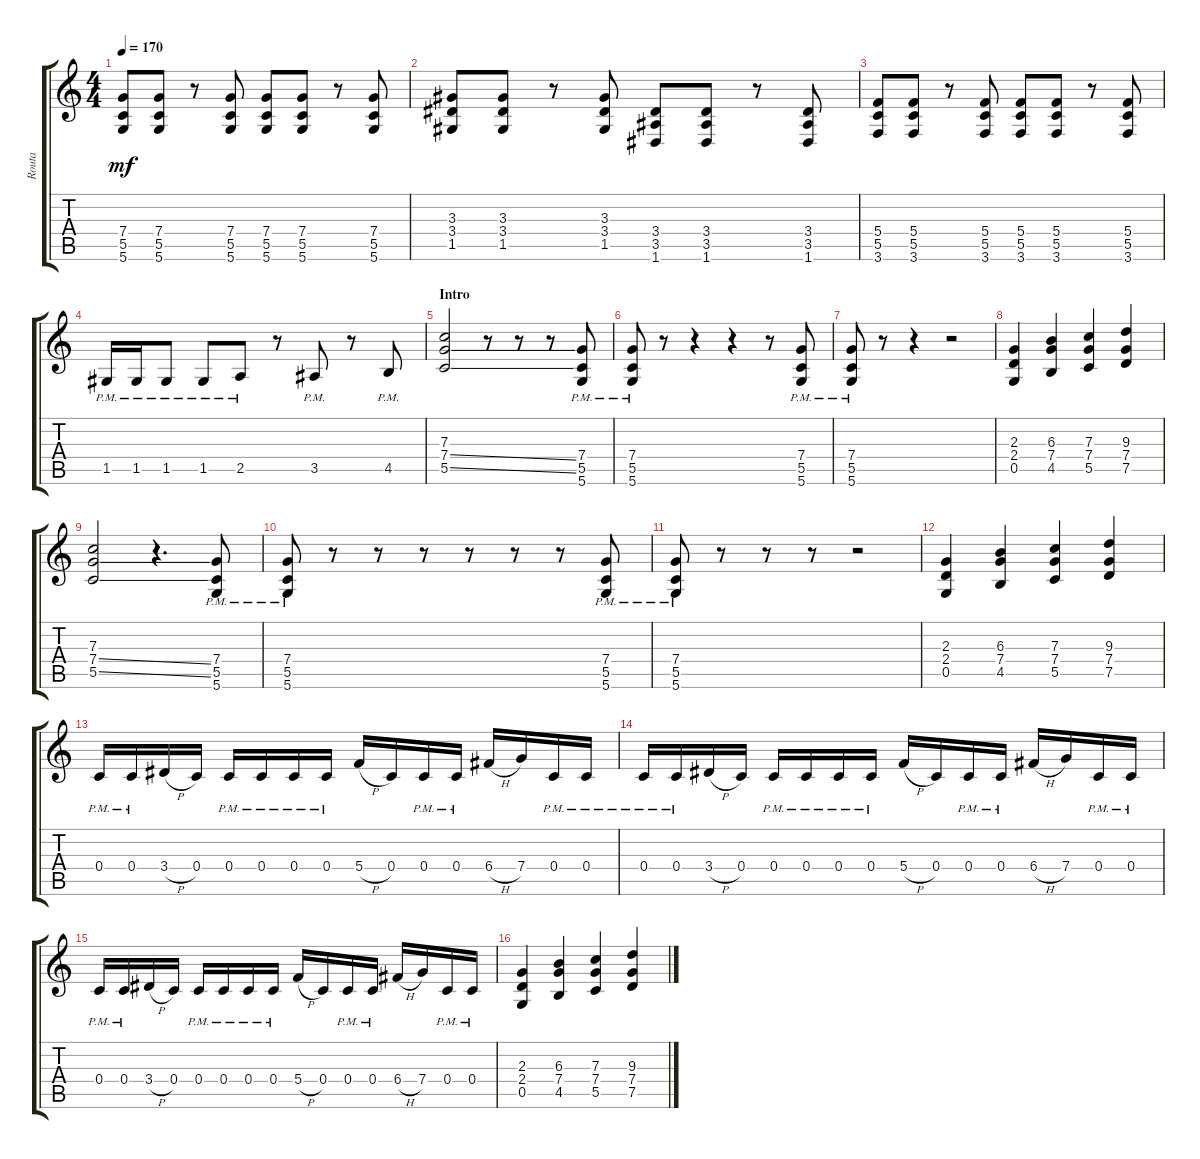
\track ("Routa" "Routa") {instrument distortionguitar}
\staff {score tabs}
\tuning (D4 A3 F3 C3 G2 D2) {hide}
\ts (4 4)
\tempo 170
\clef g2
\ks c
(7.4 5.5 5.6).8{dy mf} (7.4 5.5 5.6).8 r.8 (7.4 5.5 5.6).8 (7.4 5.5 5.6).8 (7.4 5.5 5.6).8 r.8 (7.4 5.5 5.6).8 |
(3.3 3.4 1.5).8 (3.3 3.4 1.5).8 r.8 (3.3 3.4 1.5).8 (3.4 3.5 1.6).8 (3.4 3.5 1.6).8 r.8 (3.4 3.5 1.6).8 |
(5.4 5.5 3.6).8 (5.4 5.5 3.6).8 r.8 (5.4 5.5 3.6).8 (5.4 5.5 3.6).8 (5.4 5.5 3.6).8 r.8 (5.4 5.5 3.6).8 |
1.5{pm}.16 1.5{pm}.16 1.5{pm}.8 1.5{pm}.8 2.5{pm}.8 r.8 3.5{pm}.8 r.8 4.5{pm}.8 |
\section ("" "Intro")
(7.3 7.4{ss} 5.5{ss}).2 r.8 r.8 r.8 (7.4{pm} 5.5{pm} 5.6{pm}).8 |
(7.4{pm} 5.5{pm} 5.6{pm}).8 r.8 r.4 r.4 r.8 (7.4{pm} 5.5{pm} 5.6{pm}).8 |
(7.4{pm} 5.5{pm} 5.6{pm}).8 r.8 r.4 r.2 |
(2.3 2.4 0.5).4 (6.3 7.4 4.5).4 (7.3 7.4 5.5).4 (9.3 7.4 7.5).4 |
(7.3 7.4{ss} 5.5{ss}).2 r.4{d} (7.4{pm} 5.5{pm} 5.6{pm}).8 |
(7.4{pm} 5.5{pm} 5.6{pm}).8 r.8 r.8 r.8 r.8 r.8 r.8 (7.4{pm} 5.5{pm} 5.6{pm}).8 |
(7.4{pm} 5.5{pm} 5.6{pm}).8 r.8 r.8 r.8 r.2 |
(2.3 2.4 0.5).4 (6.3 7.4 4.5).4 (7.3 7.4 5.5).4 (9.3 7.4 7.5).4 |
0.4{pm}.16 0.4{pm}.16 3.4{h}.16 0.4.16 0.4{pm}.16 0.4{pm}.16 0.4{pm}.16 0.4{pm}.16 5.4{h}.16 0.4.16 0.4{pm}.16 0.4{pm}.16 6.4{h}.16 7.4.16 0.4{pm}.16 0.4{pm}.16 |
0.4{pm}.16 0.4{pm}.16 3.4{h}.16 0.4.16 0.4{pm}.16 0.4{pm}.16 0.4{pm}.16 0.4{pm}.16 5.4{h}.16 0.4.16 0.4{pm}.16 0.4{pm}.16 6.4{h}.16 7.4.16 0.4{pm}.16 0.4{pm}.16 |
0.4{pm}.16 0.4{pm}.16 3.4{h}.16 0.4.16 0.4{pm}.16 0.4{pm}.16 0.4{pm}.16 0.4{pm}.16 5.4{h}.16 0.4.16 0.4{pm}.16 0.4{pm}.16 6.4{h}.16 7.4.16 0.4{pm}.16 0.4{pm}.16 |
(2.3 2.4 0.5).4 (6.3 7.4 4.5).4 (7.3 7.4 5.5).4 (9.3 7.4 7.5).4
